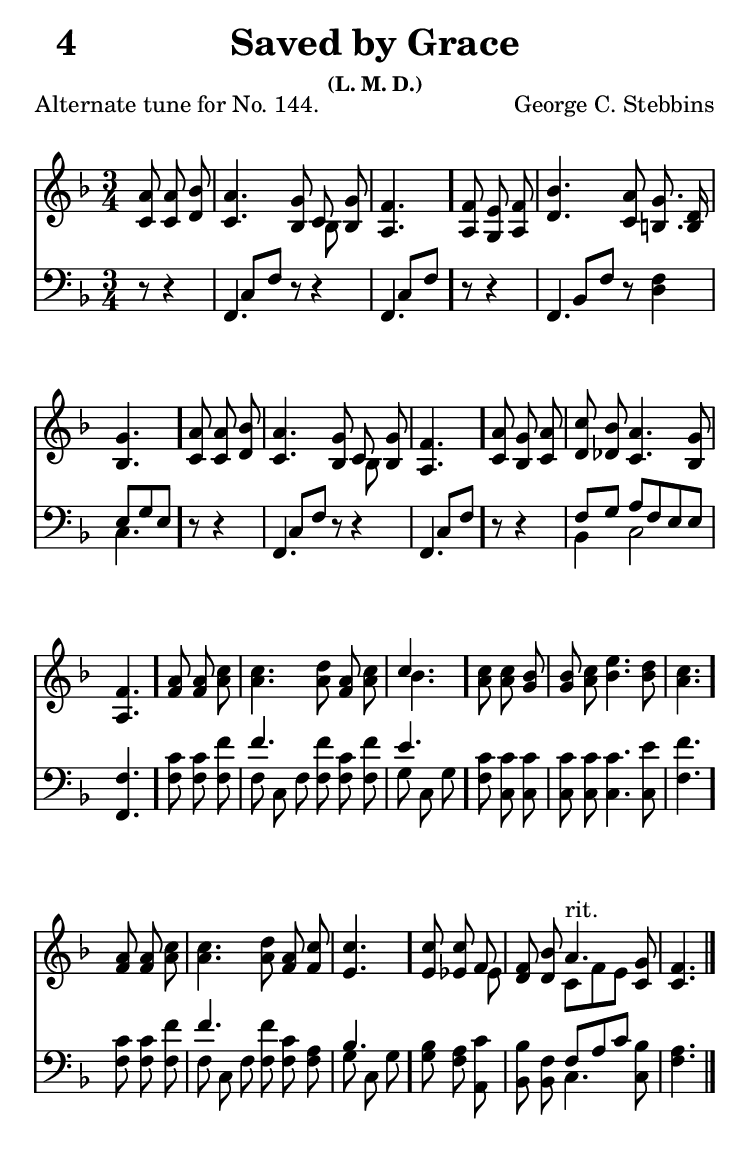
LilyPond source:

\include "common/global.ily"
\paper {
  \include "common/paper-additional.ily"
  ragged-last-bottom = ##t
  system-count = 4
system-system-spacing.padding = 7

}

\header{
  hymnnumber = "4"
  tunename = "Saved by Grace"
  meter = "L. M. D."
  composer = "George C. Stebbins"
  alternate = \markup { "Alternate tune for No. 144." }
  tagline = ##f
}

global = {
  \include "common/overrides.ily"
  \override Staff.TimeSignature.style = #'numbered
  \time 3/4
  \override Score.MetronomeMark.transparent = ##t % hide all fermata changes too
  \tempo 8=140
  \key f \major
  \partial 4.
  \autoBeamOff
}

notesSoprano = {
\global
\relative c'' {

  a8 a bes | a4. g8 c, g' | f4. \bar "."
  f8 e f | bes4. a8 g8. d16 | g4. \bar "."
  a8 a bes | a4. g8 c, g' | f4. \bar "."
  a8 g a | c bes a4. g8 | f4. \bar "."

  a8 a c | c4. d8 a c | c4. \bar "."
  c8 c bes | bes c e4. d8 | c4. \bar "."
  a8 a c | c4. d8 a c | c4. \bar "."
  c8 c f, | f bes a4.^\markup{rit.} g8 | f4. \bar "|." % original has dots after rit.
  % TODO ritard. in MIDI

}
}

notesAlto = {
\global
\relative e' {

  c8 c d | c4. bes8 bes bes | a4.
  a8 g a | d4. c8 b8. b16 | bes4.
  c8 c d | c4. bes8 bes bes | a4.
  c8 bes c | d des c4. bes8 | a4.

  f'8 f a | a4. a8 f a | bes4.
  a8 a g | g a bes4. bes8 | a4.
  f8 f a | a4. a8 f f | e4.
  e8 ees ees | d d c8[ f e] c | c4.


}
}

notesTenor = {
\global
\relative a, {

  r8 r4 | r8 c8[ f] r8 r4 | r8 c8[ f]
  r8 r4 | r8 bes,8[ f'] r8 f4 | e8[ g e]
  r8 r4 | r8 c8[ f] r8 r4 | r8 c8[ f]
  r8 r4 | f8[ g] a[ f e e] | f4.

  c'8 c f | f4. f8 c f | e4.
  c8 c c | c c c4. e8 | f4.
  c8 c f | f4. f8 c a | bes4.
  bes8 a c | bes f f8[ a c] bes | a4.

}
}

notesBass = {
\global
\relative f, {

  r8 r4 | f4. r8 r4 | f4.
  r8 r4 | f4. r8 d'4 | c4.
  r8 r4 | f,4. r8 r4 | f4.
  r8 r4 | bes4 c2 | f,4.

  f'8 f f | f c f f f f | g c, g'
  f8 c c | c c c4. c8 | f4.
  f8 f f | f c f f f f | g c, g'
  g8 f a, | bes bes c4. c8 | f4.

}
}

\score {
  \context ChoirStaff <<
    \context Staff = upper <<
      \set Staff.autoBeaming = ##f
      \set ChoirStaff.systemStartDelimiter = #'SystemStartBar
      \set ChoirStaff.printPartCombineTexts = ##f
      \partcombine #'(2 . 11) \notesSoprano \notesAlto
    >>
    \context Staff = men <<
      \set Staff.autoBeaming = ##f
      \clef bass
      \set ChoirStaff.printPartCombineTexts = ##f
      \partcombine #'(2 . 11) \notesTenor \notesBass
    >>
  >>
  \layout {
    \include "common/layout.ily"
  }
  #(cond ((ly:get-option 'eog-midi-permitted) #{ \midi{
    \include "common/midi.ily"
  } #}))
}

\version "2.19.49"  % necessary for upgrading to future LilyPond versions.

% vi:set et ts=2 sw=2 ai nocindent syntax=lilypond:
